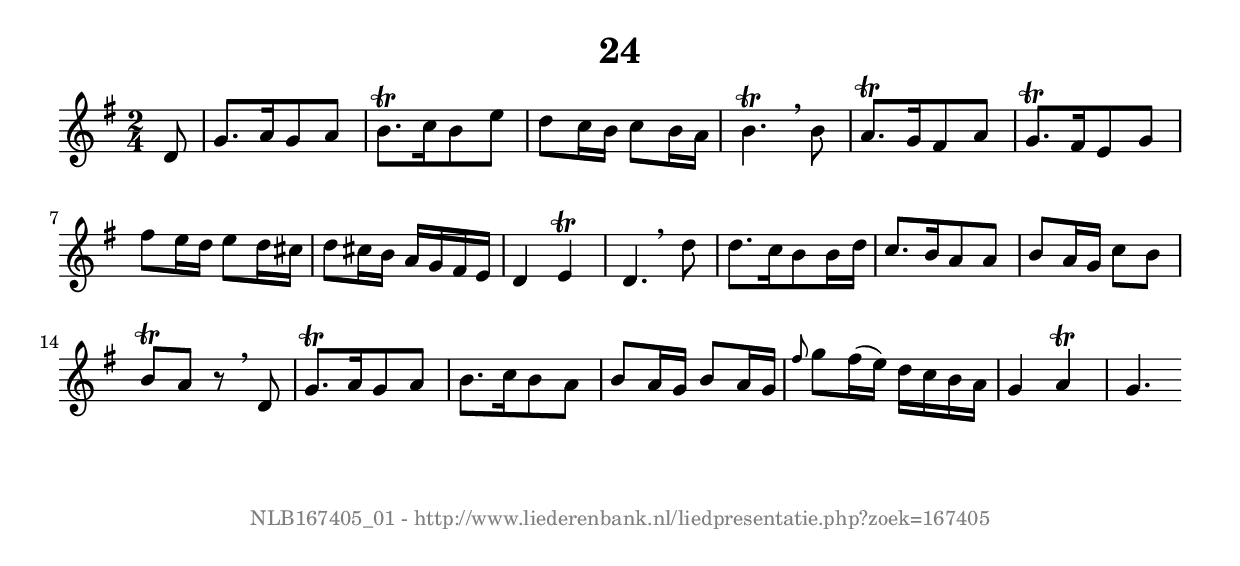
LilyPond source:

%
% produced by wce2krn 1.64 (7 June 2014)
%
\version"2.16"
#(append! paper-alist '(("long" . (cons (* 210 mm) (* 2000 mm)))))
#(set-default-paper-size "long")
sb = {\breathe}
mBreak = {\breathe }
bBreak = {\breathe }
x = {\once\override NoteHead #'style = #'cross }
gl=\glissando
itime={\override Staff.TimeSignature #'stencil = ##f }
ficta = {\once\set suggestAccidentals = ##t}
fine = {\once\override Score.RehearsalMark #'self-alignment-X = #1 \mark \markup {\italic{Fine}}}
dc = {\once\override Score.RehearsalMark #'self-alignment-X = #1 \mark \markup {\italic{D.C.}}}
dcf = {\once\override Score.RehearsalMark #'self-alignment-X = #1 \mark \markup {\italic{D.C. al Fine}}}
dcc = {\once\override Score.RehearsalMark #'self-alignment-X = #1 \mark \markup {\italic{D.C. al Coda}}}
ds = {\once\override Score.RehearsalMark #'self-alignment-X = #1 \mark \markup {\italic{D.S.}}}
dsf = {\once\override Score.RehearsalMark #'self-alignment-X = #1 \mark \markup {\italic{D.S. al Fine}}}
dsc = {\once\override Score.RehearsalMark #'self-alignment-X = #1 \mark \markup {\italic{D.S. al Coda}}}
pv = {\set Score.repeatCommands = #'((volta "1"))}
sv = {\set Score.repeatCommands = #'((volta "2"))}
tv = {\set Score.repeatCommands = #'((volta "3"))}
qv = {\set Score.repeatCommands = #'((volta "4"))}
xv = {\set Score.repeatCommands = #'((volta #f))}
\header{ tagline = ""
title = "24"
}
\score {{
\key g \major
\relative g'
{
\set melismaBusyProperties = #'()
\partial 32*4
\time 2/4
\tempo 4=120
\override Score.MetronomeMark #'transparent = ##t
\override Score.RehearsalMark #'break-visibility = #(vector #t #t #f)
d8 g8.[ a16 g8 a8] b8.[\trill c16 b8 e] d c16 b c8 b16 a b4.\trill \mBreak
b8 a8.[\trill g16 fis8 a] g8.[\trill fis16 e8 g] fis'8 e16 d e8 d16 cis d8 cis16 b a[ g fis e] d4 e\trill d4. \bar":|:" \bBreak
d'8 d8.[ c16 b8 b16 d] c8.[ b16 a8 a] b a16 g c8 b b\trill a r8 \mBreak
d,8 g8.[\trill a16 g8 a] b8.[ c16 b8 a] b a16 g b8 a16 g \grace {fis'8} g8 fis16( e) d[ c b a] g4 a\trill g4. \bar":|:"
 }}
 \midi { }
 \layout {
            indent = 0.0\cm
}
}
\markup { \vspace #0 } \markup { \with-color #grey \fill-line { \center-column { \smaller "NLB167405_01 - http://www.liederenbank.nl/liedpresentatie.php?zoek=167405" } } }
